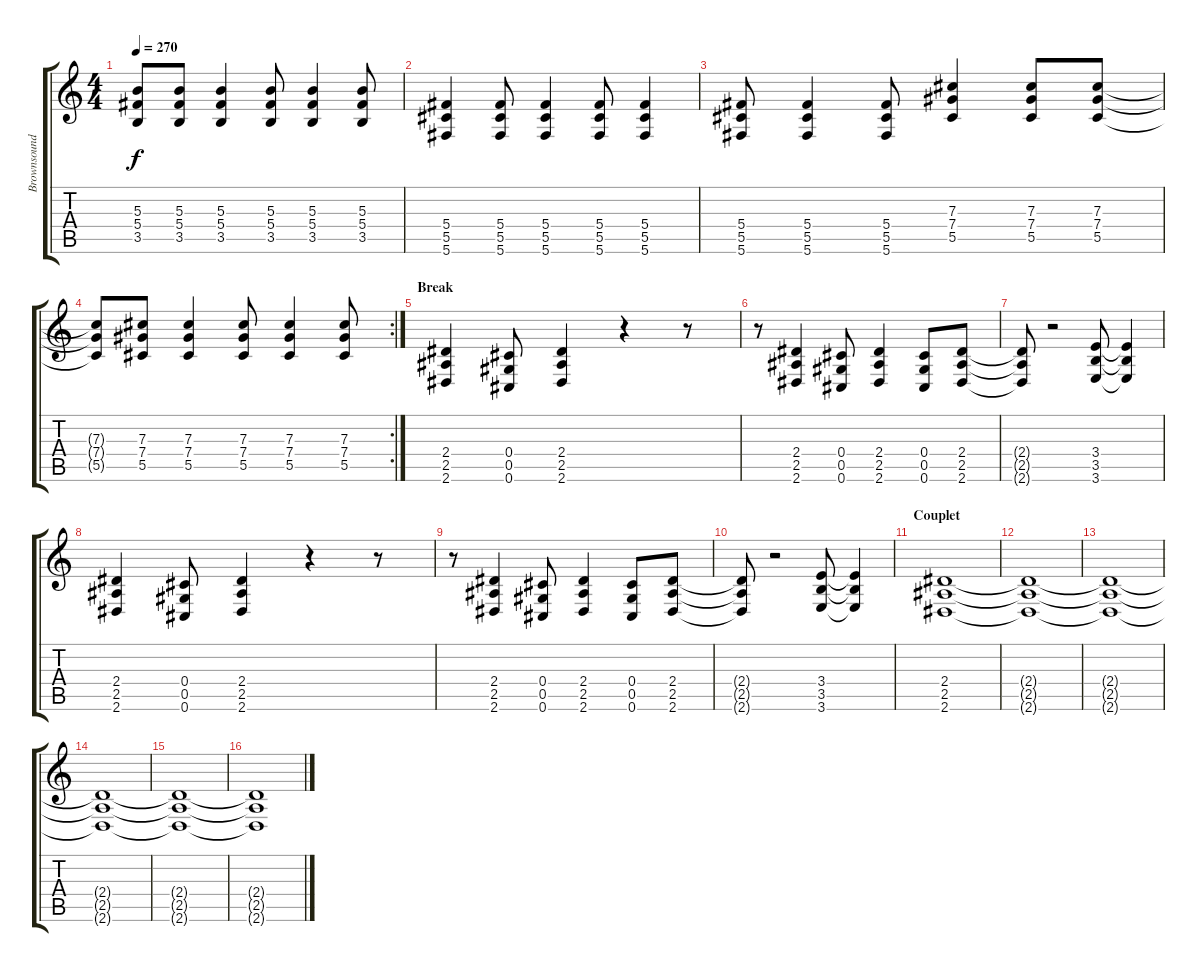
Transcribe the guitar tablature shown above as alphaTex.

\track ("Brownsound" "Brownsound") {instrument distortionguitar}
\staff {score tabs}
\tuning (Eb4 Bb3 Gb3 Db3 Ab2 Db2) {hide}
\ts (4 4)
\tempo 270
\clef g2
\ks c
(5.3{t} 5.4{t} 3.5{t}).8{dy f} (5.3 5.4 3.5).8 (5.3 5.4 3.5).4 (5.3 5.4 3.5).8 (5.3 5.4 3.5).4 (5.3 5.4 3.5).8 |
(5.4 5.5 5.6).4 (5.4 5.5 5.6).8 (5.4 5.5 5.6).4 (5.4 5.5 5.6).8 (5.4 5.5 5.6).4 |
(5.4 5.5 5.6).8 (5.4 5.5 5.6).4 (5.4 5.5 5.6).8 (7.3 7.4 5.5).4 (7.3 7.4 5.5).8 (7.3 7.4 5.5).8 |
\rc 2
(7.3{t} 7.4{t} 5.5{t}).8 (7.3 7.4 5.5).8 (7.3 7.4 5.5).4 (7.3 7.4 5.5).8 (7.3 7.4 5.5).4 (7.3 7.4 5.5).8 |
\section ("" "Break")
(2.4 2.5 2.6).4 (0.4 0.5 0.6).8 (2.4 2.5 2.6).4 r.4 r.8 |
r.8 (2.4 2.5 2.6).4 (0.4 0.5 0.6).8 (2.4 2.5 2.6).4 (0.4 0.5 0.6).8 (2.4 2.5 2.6).8 |
(2.4{t} 2.5{t} 2.6{t}).8 r.2 (3.4 3.5 3.6).8 (3.4{t} 3.5{t} 3.6{t}).4 |
(2.4 2.5 2.6).4 (0.4 0.5 0.6).8 (2.4 2.5 2.6).4 r.4 r.8 |
r.8 (2.4 2.5 2.6).4 (0.4 0.5 0.6).8 (2.4 2.5 2.6).4 (0.4 0.5 0.6).8 (2.4 2.5 2.6).8 |
(2.4{t} 2.5{t} 2.6{t}).8 r.2 (3.4 3.5 3.6).8 (3.4{t} 3.5{t} 3.6{t}).4 |
\section ("" "Couplet")
(2.4 2.5 2.6).1 |
(2.4{t} 2.5{t} 2.6{t}).1 |
(2.4{t} 2.5{t} 2.6{t}).1 |
(2.4{t} 2.5{t} 2.6{t}).1 |
(2.4{t} 2.5{t} 2.6{t}).1 |
(2.4{t} 2.5{t} 2.6{t}).1
